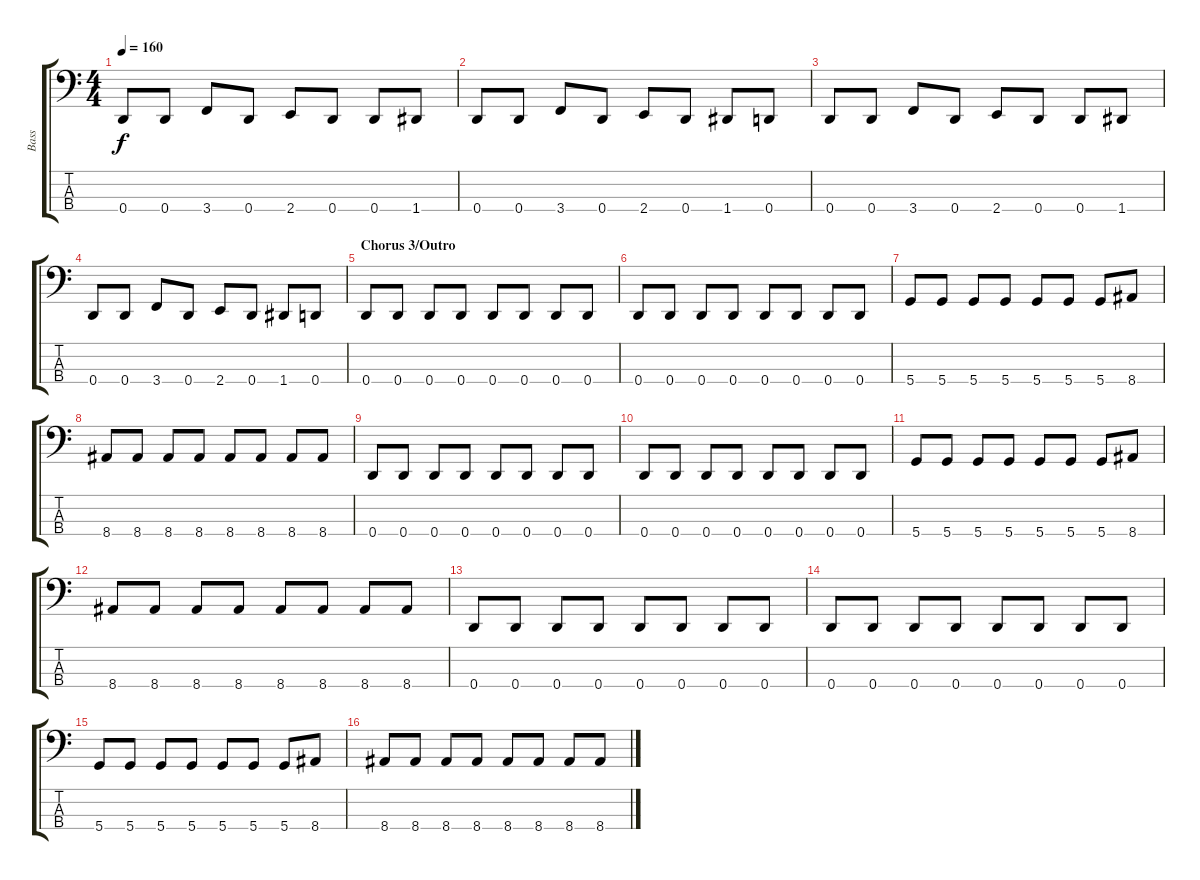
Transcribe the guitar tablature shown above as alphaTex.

\track ("Bass" "Bass") {instrument overdrivenguitar}
\staff {score tabs}
\tuning (G2 D2 A1 D1) {hide}
\ts (4 4)
\tempo 160
\clef f4
\ks c
0.4.8{dy f} 0.4.8 3.4.8 0.4.8 2.4.8 0.4.8 0.4.8 1.4.8 |
0.4.8 0.4.8 3.4.8 0.4.8 2.4.8 0.4.8 1.4.8 0.4.8 |
0.4.8 0.4.8 3.4.8 0.4.8 2.4.8 0.4.8 0.4.8 1.4.8 |
0.4.8 0.4.8 3.4.8 0.4.8 2.4.8 0.4.8 1.4.8 0.4.8 |
\section ("" "Chorus 3/Outro")
0.4.8 0.4.8 0.4.8 0.4.8 0.4.8 0.4.8 0.4.8 0.4.8 |
0.4.8 0.4.8 0.4.8 0.4.8 0.4.8 0.4.8 0.4.8 0.4.8 |
5.4.8 5.4.8 5.4.8 5.4.8 5.4.8 5.4.8 5.4.8 8.4.8 |
8.4.8 8.4.8 8.4.8 8.4.8 8.4.8 8.4.8 8.4.8 8.4.8 |
0.4.8 0.4.8 0.4.8 0.4.8 0.4.8 0.4.8 0.4.8 0.4.8 |
0.4.8 0.4.8 0.4.8 0.4.8 0.4.8 0.4.8 0.4.8 0.4.8 |
5.4.8 5.4.8 5.4.8 5.4.8 5.4.8 5.4.8 5.4.8 8.4.8 |
8.4.8 8.4.8 8.4.8 8.4.8 8.4.8 8.4.8 8.4.8 8.4.8 |
0.4.8 0.4.8 0.4.8 0.4.8 0.4.8 0.4.8 0.4.8 0.4.8 |
0.4.8 0.4.8 0.4.8 0.4.8 0.4.8 0.4.8 0.4.8 0.4.8 |
5.4.8 5.4.8 5.4.8 5.4.8 5.4.8 5.4.8 5.4.8 8.4.8 |
8.4.8 8.4.8 8.4.8 8.4.8 8.4.8 8.4.8 8.4.8 8.4.8
